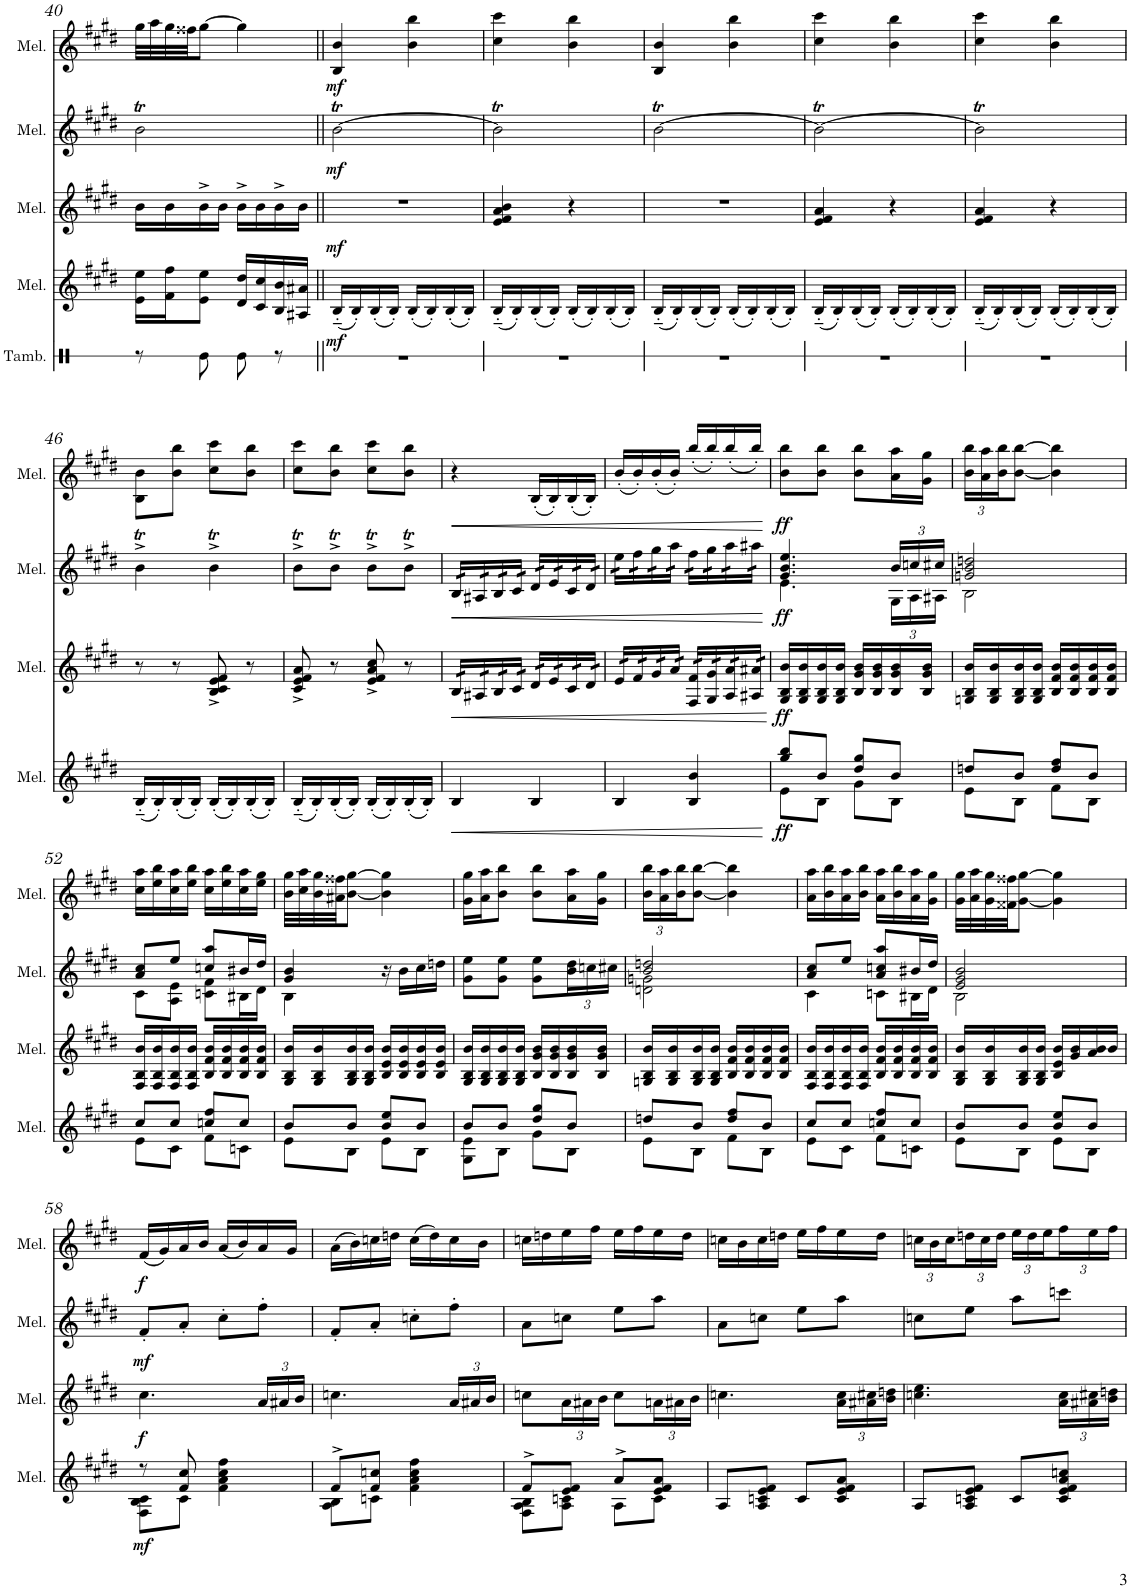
**kern	**dynam	**kern	**dynam	**kern	**dynam	**kern	**dynam
*part4	*part4	*part3	*part3	*part2	*part2	*part1	*part1
*staff4	*staff4	*staff3	*staff3	*staff2	*staff2	*staff1	*staff1
*I"Melodica	*	*I"Melodica	*	*I"Melodica	*	*I"Melodica	*
*I'Mel.	*	*I'Mel.	*	*I'Mel.	*	*I'Mel.	*
!!LO:PB:g=z
*clefG2	*	*clefG2	*	*clefG2	*	*clefG2	*
*k[f#c#g#d#]	*	*k[f#c#g#d#]	*	*k[f#c#g#d#]	*	*k[f#c#g#d#]	*
*M2/4	*	*M2/4	*	*M2/4	*	*M2/4	*
=40	=40	=40	=40	=40	=40	=40	=40
16e\ 16ee\LL	.	16b\LL	.	2bT\	.	32gg#\LLL	.
.	.	.	.	.	.	32aa\	.
16f#\ 16ff#\J	.	16b\	.	.	.	32gg#\	.
.	.	.	.	.	.	32ff##X\JJ	.
8e\ 8ee\J	.	16b^\	.	.	.	[8gg#\J	.
.	.	16b\JJ	.	.	.	.	.
16d#/ 16dd#/LL	.	16b^\LL	.	.	.	4gg#\]	.
16c#/ 16cc#/	.	16b\	.	.	.	.	.
16B/ 16b/	.	16b^\	.	.	.	.	.
16A#X/ 16a#X/JJ	.	16b\JJ	.	.	.	.	.
=41||	=41||	=41||	=41||	=41||	=41||	=41||	=41||
!	!LO:DY:b	!	!LO:DY:b	!	!LO:DY:b	!	!LO:DY:b
(16B'~/LL	mf	2r	mf	[2bT\	mf	4B/ 4b/	mf
16B'/)	.	.	.	.	.	.	.
(16B'/	.	.	.	.	.	.	.
16B'/JJ)	.	.	.	.	.	.	.
(16B'/LL	.	.	.	.	.	4b\ 4bb\	.
16B'/)	.	.	.	.	.	.	.
(16B'/	.	.	.	.	.	.	.
16B'/JJ)	.	.	.	.	.	.	.
=42	=42	=42	=42	=42	=42	=42	=42
(16B'~/LL	.	4e/ 4f#/ 4a/ 4b/	.	2bT\]	.	4cc#\ 4ccc#\	.
16B'/)	.	.	.	.	.	.	.
(16B'/	.	.	.	.	.	.	.
16B'/JJ)	.	.	.	.	.	.	.
(16B'/LL	.	4r	.	.	.	4b\ 4bb\	.
16B'/)	.	.	.	.	.	.	.
(16B'/	.	.	.	.	.	.	.
16B'/JJ)	.	.	.	.	.	.	.
=43	=43	=43	=43	=43	=43	=43	=43
(16B'~/LL	.	2r	.	[2bT\	.	4B/ 4b/	.
16B'/)	.	.	.	.	.	.	.
(16B'/	.	.	.	.	.	.	.
16B'/JJ)	.	.	.	.	.	.	.
(16B'/LL	.	.	.	.	.	4b\ 4bb\	.
16B'/)	.	.	.	.	.	.	.
(16B'/	.	.	.	.	.	.	.
16B'/JJ)	.	.	.	.	.	.	.
=44	=44	=44	=44	=44	=44	=44	=44
(16B'~/LL	.	4e/ 4f#/ 4a/	.	2bT\_	.	4cc#\ 4ccc#\	.
16B'/)	.	.	.	.	.	.	.
(16B'/	.	.	.	.	.	.	.
16B'/JJ)	.	.	.	.	.	.	.
(16B'/LL	.	4r	.	.	.	4b\ 4bb\	.
16B'/)	.	.	.	.	.	.	.
(16B'/	.	.	.	.	.	.	.
16B'/JJ)	.	.	.	.	.	.	.
=45	=45	=45	=45	=45	=45	=45	=45
(16B'~/LL	.	4e/ 4f#/ 4a/	.	2bT\]	.	4cc#\ 4ccc#\	.
16B'/)	.	.	.	.	.	.	.
(16B'/	.	.	.	.	.	.	.
16B'/JJ)	.	.	.	.	.	.	.
(16B'/LL	.	4r	.	.	.	4b\ 4bb\	.
16B'/)	.	.	.	.	.	.	.
(16B'/	.	.	.	.	.	.	.
16B'/JJ)	.	.	.	.	.	.	.
!!LO:LB:g=z
=46	=46	=46	=46	=46	=46	=46	=46
(16B'~/LL	.	8r	.	4bT^\	.	8B\ 8b\L	.
16B'/)	.	.	.	.	.	.	.
(16B'/	.	8r	.	.	.	8b\ 8bb\J	.
16B'/JJ)	.	.	.	.	.	.	.
(16B'/LL	.	8B/^ 8c#/^ 8e/^ 8f#/^	.	4bT^\	.	8cc#\ 8ccc#\L	.
16B'/)	.	.	.	.	.	.	.
(16B'/	.	8r	.	.	.	8b\ 8bb\J	.
16B'/JJ)	.	.	.	.	.	.	.
=47	=47	=47	=47	=47	=47	=47	=47
(16B'~/LL	.	8c#/^ 8e/^ 8f#/^ 8a/^	.	8bT^\L	.	8cc#\ 8ccc#\L	.
16B'/)	.	.	.	.	.	.	.
(16B'/	.	8r	.	8bT^\J	.	8b\ 8bb\J	.
16B'/JJ)	.	.	.	.	.	.	.
(16B'/LL	.	8e/^ 8f#/^ 8a/^ 8cc#/^	.	8bT^\L	.	8cc#\ 8ccc#\L	.
16B'/)	.	.	.	.	.	.	.
(16B'/	.	8r	.	8bT^\J	.	8b\ 8bb\J	.
16B'/JJ)	.	.	.	.	.	.	.
=48	=48	=48	=48	=48	=48	=48	=48
!	!LO:HP:b	!	!LO:HP:b	!	!LO:HP:b	!	!LO:HP:b
*	*	*tremolo	*	*	*	*	*
*	*	*	*	*tremolo	*	*	*
4B/	<	32B/LLL	<	32B/LLL	<	4r	<
.	.	32B/	.	32B/	.	.	.
.	.	32A#X/	.	32A#X/	.	.	.
.	.	32A#X/	.	32A#X/	.	.	.
.	.	32B/	.	32B/	.	.	.
.	.	32B/	.	32B/	.	.	.
.	.	32c#/	.	32c#/	.	.	.
.	.	32c#/JJJ	.	32c#/JJJ	.	.	.
4B/	.	32d#/LLL	.	32d#/LLL	.	(16B'/LL	.
.	.	32d#/	.	32d#/	.	.	.
.	.	32e/	.	32e/	.	16B'/)	.
.	.	32e/	.	32e/	.	.	.
.	.	32c#/	.	32c#/	.	(16B'/	.
.	.	32c#/	.	32c#/	.	.	.
.	.	32d#/	.	32d#/	.	16B'/JJ)	.
.	.	32d#/JJJ	.	32d#/JJJ	.	.	.
=49	=49	=49	=49	=49	=49	=49	=49
4B/	.	32e/LLL	.	32ee\LLL	.	(16b'/LL	.
.	.	32e/	.	32ee\	.	.	.
.	.	32f#/	.	32ff#\	.	16b'/)	.
.	.	32f#/	.	32ff#\	.	.	.
.	.	32g#/	.	32gg#\	.	(16b'/	.
.	.	32g#/	.	32gg#\	.	.	.
.	.	32a/	.	32aa\	.	16b'/JJ)	.
.	.	32a/JJJ	.	32aa\JJJ	.	.	.
4B/ 4b/	.	32F#/ 32f#/LLL	.	32ff#\LLL	.	(16bb'/LL	.
.	.	32F#/ 32f#/	.	32ff#\	.	.	.
.	.	32G#/ 32g#/	.	32gg#\	.	16bb'/)	.
.	.	32G#/ 32g#/	.	32gg#\	.	.	.
.	.	32A/ 32a/	.	32aa\	.	(16bb'/	.
.	.	32A/ 32a/	.	32aa\	.	.	.
.	.	32A#X/ 32a#X/	.	32aa#X\	.	16bb'/JJ)	.
.	.	32A#X/ 32a#X/JJJ	.	32aa#X\JJJ	.	.	.
*	*	*	*	*Xtremolo	*	*	*
*	*	*Xtremolo	*	*	*	*	*
.	[	.	[	.	[	.	[
=50	=50	=50	=50	=50	=50	=50	=50
*^	*	*	*	*^	*	*	*
!	!	!LO:DY:b	!	!LO:DY:b	!	!	!LO:DY:b	!	!LO:DY:b
8gg#/ 8bb/L	8e\L	ff	16G#/ 16B/ 16b/LL	ff	4.g#/ 4.b/ 4.ee/	4.e\	ff	8b\ 8bb\L	ff
.	.	.	16G#/ 16B/ 16b/	.	.	.	.	.	.
8b/J	8B\J	.	16G#/ 16B/ 16b/	.	.	.	.	8b\ 8bb\J	.
.	.	.	16G#/ 16B/ 16b/JJ	.	.	.	.	.	.
8dd#/ 8gg#/L	8g#\L	.	16B/ 16g#/ 16b/LL	.	.	.	.	8b\ 8bb\L	.
.	.	.	16B/ 16g#/ 16b/	.	.	.	.	.	.
*	*	*	*	*	*Xbrackettup	*	*	*	*
8b/J	8B\J	.	16B/ 16g#/ 16b/	.	24b/LL	24G#\LL	.	16a\ 16aa\L	.
.	.	.	.	.	24ccn/	24A\	.	.	.
.	.	.	16B/ 16g#/ 16b/JJ	.	.	.	.	16g#\ 16gg#\JJ	.
.	.	.	.	.	24cc#X/JJ	24A#X\JJ	.	.	.
=51	=51	=51	=51	=51	=51	=51	=51	=51	=51
*	*	*	*	*	*	*	*	*Xbrackettup	*
8ddn/L	8e\L	.	16Gn/ 16B/ 16b/LL	.	2gn/ 2b/ 2ddn/	2B\	.	24b\ 24bb\LL	.
.	.	.	.	.	.	.	.	24a\ 24aa\	.
.	.	.	16G/ 16B/ 16b/	.	.	.	.	.	.
.	.	.	.	.	.	.	.	24b\ 24bb\J	.
8b/J	8B\J	.	16G/ 16B/ 16b/	.	.	.	.	[8b\ [8bb\J	.
.	.	.	16G/ 16B/ 16b/JJ	.	.	.	.	.	.
8dd/ 8ff#/L	8f#\L	.	16B/ 16f#/ 16b/LL	.	.	.	.	4b\] 4bb\]	.
.	.	.	16B/ 16f#/ 16b/	.	.	.	.	.	.
8b/J	8B\J	.	16B/ 16f#/ 16b/	.	.	.	.	.	.
.	.	.	16B/ 16f#/ 16b/JJ	.	.	.	.	.	.
!!LO:LB:g=z
=52	=52	=52	=52	=52	=52	=52	=52	=52	=52
8cc#/L	8e\L	.	16F#/ 16B/ 16b/LL	.	8a/ 8cc#/L	8c#\L	.	16cc#\ 16aa\LL	.
.	.	.	16F#/ 16B/ 16b/	.	.	.	.	16ee\ 16bb\	.
8cc#/J	8c#\J	.	16F#/ 16B/ 16b/	.	8ee/J	8A\ 8e\J	.	16cc#\ 16aa\	.
.	.	.	16F#/ 16B/ 16b/JJ	.	.	.	.	16ee\ 16bb\JJ	.
8ccn/ 8ff#/L	8f#\L	.	16B/ 16f#/ 16b/LL	.	8ccn/ 8aa/L	8cn\ 8f#\L	.	16cc#\ 16aa\LL	.
.	.	.	16B/ 16f#/ 16b/	.	.	.	.	16ee\ 16bb\	.
8cc/J	8cn\J	.	16B/ 16f#/ 16b/	.	16b#X/L	16B#X\L	.	16cc#\ 16aa\	.
.	.	.	16B/ 16f#/ 16b/JJ	.	16dd#/JJ	16d#\JJ	.	16ee\ 16gg#\JJ	.
=53	=53	=53	=53	=53	=53	=53	=53	=53	=53
8b/L	8e\L	.	16G#/ 16B/ 16b/LL	.	4g#/ 4b/	4B\	.	32b\ 32gg#\LLL	.
.	.	.	.	.	.	.	.	32cc#\ 32aa\	.
.	.	.	16G#/ 16B/ 16b/	.	.	.	.	32b\ 32gg#\	.
.	.	.	.	.	.	.	.	32a#X\ 32ff##X\JJ	.
8b/J	8B\J	.	16G#/ 16B/ 16b/	.	.	.	.	[8b\ [8gg#\J	.
.	.	.	16G#/ 16B/ 16b/JJ	.	.	.	.	.	.
8b/ 8ee/L	8e\L	.	16B/ 16e/ 16b/LL	.	16r	4ryy	.	4b\] 4gg#\]	.
.	.	.	16B/ 16e/ 16b/	.	16b\LL	.	.	.	.
8b/J	8B\J	.	16B/ 16e/ 16b/	.	16cc#\	.	.	.	.
.	.	.	16B/ 16e/ 16b/JJ	.	16ddn\JJ	.	.	.	.
*	*	*	*	*	*v	*v	*	*	*
=54	=54	=54	=54	=54	=54	=54	=54	=54
8b/L	8G#\ 8e\L	.	16G#/ 16B/ 16b/LL	.	8g#\ 8ee\L	.	16g#\ 16gg#\LL	.
.	.	.	16G#/ 16B/ 16b/	.	.	.	16a\ 16aa\J	.
8b/J	8B\J	.	16G#/ 16B/ 16b/	.	8g#\ 8ee\J	.	8b\ 8bb\J	.
.	.	.	16G#/ 16B/ 16b/JJ	.	.	.	.	.
8dd#/ 8gg#/L	8g#\L	.	16B/ 16g#/ 16b/LL	.	8g#\ 8ee\L	.	8b\ 8bb\L	.
.	.	.	16B/ 16g#/ 16b/	.	.	.	.	.
8b/J	8B\J	.	16B/ 16g#/ 16b/	.	24b\ 24dd#\L	.	16a\ 16aa\L	.
.	.	.	.	.	24ccn\	.	.	.
.	.	.	16B/ 16g#/ 16b/JJ	.	.	.	16g#\ 16gg#\JJ	.
.	.	.	.	.	24cc#X\JJ	.	.	.
=55	=55	=55	=55	=55	=55	=55	=55	=55
*	*	*	*	*	*^	*	*	*
8ddn/L	8e\L	.	16Gn/ 16B/ 16b/LL	.	2b/ 2ddn/	2dn\ 2gn\	.	24b\ 24bb\LL	.
.	.	.	.	.	.	.	.	24a\ 24aa\	.
.	.	.	16G/ 16B/ 16b/	.	.	.	.	.	.
.	.	.	.	.	.	.	.	24b\ 24bb\J	.
8b/J	8B\J	.	16G/ 16B/ 16b/	.	.	.	.	[8b\ [8bb\J	.
.	.	.	16G/ 16B/ 16b/JJ	.	.	.	.	.	.
8dd/ 8ff#/L	8f#\L	.	16B/ 16f#/ 16b/LL	.	.	.	.	4b\] 4bb\]	.
.	.	.	16B/ 16f#/ 16b/	.	.	.	.	.	.
8b/J	8B\J	.	16B/ 16f#/ 16b/	.	.	.	.	.	.
.	.	.	16B/ 16f#/ 16b/JJ	.	.	.	.	.	.
=56	=56	=56	=56	=56	=56	=56	=56	=56	=56
8cc#/L	8e\L	.	16F#/ 16B/ 16b/LL	.	8a/ 8cc#/L	4c#\	.	16a\ 16aa\LL	.
.	.	.	16F#/ 16B/ 16b/	.	.	.	.	16b\ 16bb\	.
8cc#/J	8c#\J	.	16F#/ 16B/ 16b/	.	8ee/J	.	.	16a\ 16aa\	.
.	.	.	16F#/ 16B/ 16b/JJ	.	.	.	.	16b\ 16bb\JJ	.
8ccn/ 8ff#/L	8f#\L	.	16B/ 16f#/ 16b/LL	.	8a/ 8ccn/ 8aa/L	8cn\L	.	16a\ 16aa\LL	.
.	.	.	16B/ 16f#/ 16b/	.	.	.	.	16b\ 16bb\	.
8cc/J	8cn\J	.	16B/ 16f#/ 16b/	.	16b#X/L	16B#X\L	.	16a\ 16aa\	.
.	.	.	16B/ 16f#/ 16b/JJ	.	16dd#/JJ	16d#\JJ	.	16g#\ 16gg#\JJ	.
=57	=57	=57	=57	=57	=57	=57	=57	=57	=57
8b/L	8e\L	.	16G#/ 16B/ 16b/LL	.	2e/ 2g#/ 2b/	2B\	.	32g#\ 32gg#\LLL	.
.	.	.	.	.	.	.	.	32a\ 32aa\	.
.	.	.	16G#/ 16B/ 16b/	.	.	.	.	32g#\ 32gg#\	.
.	.	.	.	.	.	.	.	32f##X\ 32ff##X\JJ	.
8b/J	8B\J	.	16G#/ 16B/ 16b/	.	.	.	.	[8g#\ [8gg#\J	.
.	.	.	16G#/ 16B/ 16b/JJ	.	.	.	.	.	.
8b/ 8ee/L	8e\L	.	16B/ 16e/ 16b/LL	.	.	.	.	4g#\] 4gg#\]	.
.	.	.	16g#/ 16b/	.	.	.	.	.	.
8b/J	8B\J	.	16a/ 16b/	.	.	.	.	.	.
.	.	.	16b/JJ	.	.	.	.	.	.
*	*	*	*	*	*v	*v	*	*	*
!!LO:LB:g=z
=58	=58	=58	=58	=58	=58	=58	=58	=58
!	!	!LO:DY:b	!	!LO:DY:b	!	!LO:DY:b	!	!LO:DY:b
8r	8F#\ 8B\ 8c#\L	mf	4.cc#\	f	8f#'/L	mf	(16f#/LL	f
.	.	.	.	.	.	.	16g#/)	.
8f#/ 8cc#/	8c#\J	.	.	.	8a'/J	.	16a/	.
.	.	.	.	.	.	.	16b/JJ	.
4f#\ 4a\ 4cc#\ 4ff#\	4ryy	.	.	.	8cc#'\L	.	(16a/LL	.
.	.	.	.	.	.	.	16b/)	.
*	*	*	*Xbrackettup	*	*	*	*	*
.	.	.	24a/LL	.	8ff#'\J	.	16a/	.
.	.	.	24a#X/	.	.	.	.	.
.	.	.	.	.	.	.	16g#/JJ	.
.	.	.	24b/JJ	.	.	.	.	.
=59	=59	=59	=59	=59	=59	=59	=59	=59
8f#^/L	8A\ 8B\L	.	4.ccn\	.	8f#'/L	.	(16a\LL	.
.	.	.	.	.	.	.	16b\)	.
8f#/ 8ccn/J	8cn\J	.	.	.	8a'/J	.	16ccn\	.
.	.	.	.	.	.	.	16ddn\JJ	.
4f#\ 4a\ 4cc\ 4ff#\	4ryy	.	.	.	8ccn'\L	.	(16cc\LL	.
.	.	.	.	.	.	.	16dd\)	.
.	.	.	24a/LL	.	8ff#'\J	.	16cc\	.
.	.	.	24a#X/	.	.	.	.	.
.	.	.	.	.	.	.	16b\JJ	.
.	.	.	24b/JJ	.	.	.	.	.
=60	=60	=60	=60	=60	=60	=60	=60	=60
8f#^/L	8F#\ 8A\ 8B\L	.	8ccn\L	.	8a\L	.	16ccn\LL	.
.	.	.	.	.	.	.	16ddn\	.
8e/ 8f#/J	8A\ 8cn\J	.	24a\L	.	8ccn\J	.	16ee\	.
.	.	.	24a#X\	.	.	.	.	.
.	.	.	.	.	.	.	16ff#\JJ	.
.	.	.	24b\JJ	.	.	.	.	.
8a^/L	8A\L	.	8cc\L	.	8ee\L	.	16ee\LL	.
.	.	.	.	.	.	.	16ff#\	.
8e/ 8f#/ 8a/J	8c\J	.	24an\L	.	8aa\J	.	16ee\	.
.	.	.	24a#X\	.	.	.	.	.
.	.	.	.	.	.	.	16dd\JJ	.
.	.	.	24b\JJ	.	.	.	.	.
*v	*v	*	*	*	*	*	*	*
=61	=61	=61	=61	=61	=61	=61	=61
8A/L	.	4.ccn\	.	8a\L	.	16ccn\LL	.
.	.	.	.	.	.	16b\	.
8A/ 8cn/ 8e/ 8f#/J	.	.	.	8ccn\J	.	16cc\	.
.	.	.	.	.	.	16ddn\JJ	.
8c/L	.	.	.	8ee\L	.	16ee\LL	.
.	.	.	.	.	.	16ff#\	.
8c/ 8e/ 8f#/ 8a/J	.	24a\ 24cc\LL	.	8aa\J	.	16ee\	.
.	.	24a#X\ 24cc#X\	.	.	.	.	.
.	.	.	.	.	.	16dd\JJ	.
.	.	24b\ 24ddn\JJ	.	.	.	.	.
=62	=62	=62	=62	=62	=62	=62	=62
8A/L	.	4.ccn\ 4.ee\	.	8ccn\L	.	24ccn\LL	.
.	.	.	.	.	.	24b\	.
.	.	.	.	.	.	24cc\	.
8A/ 8cn/ 8e/ 8f#/J	.	.	.	8ee\J	.	24ddn\	.
.	.	.	.	.	.	24cc\	.
.	.	.	.	.	.	24dd\JJ	.
8c/L	.	.	.	8aa\L	.	24ee\LL	.
.	.	.	.	.	.	24dd\	.
.	.	.	.	.	.	24ee\	.
8c/ 8e/ 8f#/ 8a/ 8ccn/J	.	24a\ 24cc\LL	.	8cccn\J	.	24ff#\	.
.	.	24a#X\ 24cc#X\	.	.	.	24ee\	.
.	.	24b\ 24ddn\JJ	.	.	.	24ff#\JJ	.
=	=	=	=	=	=	=	=
*-	*-	*-	*-	*-	*-	*-	*-
